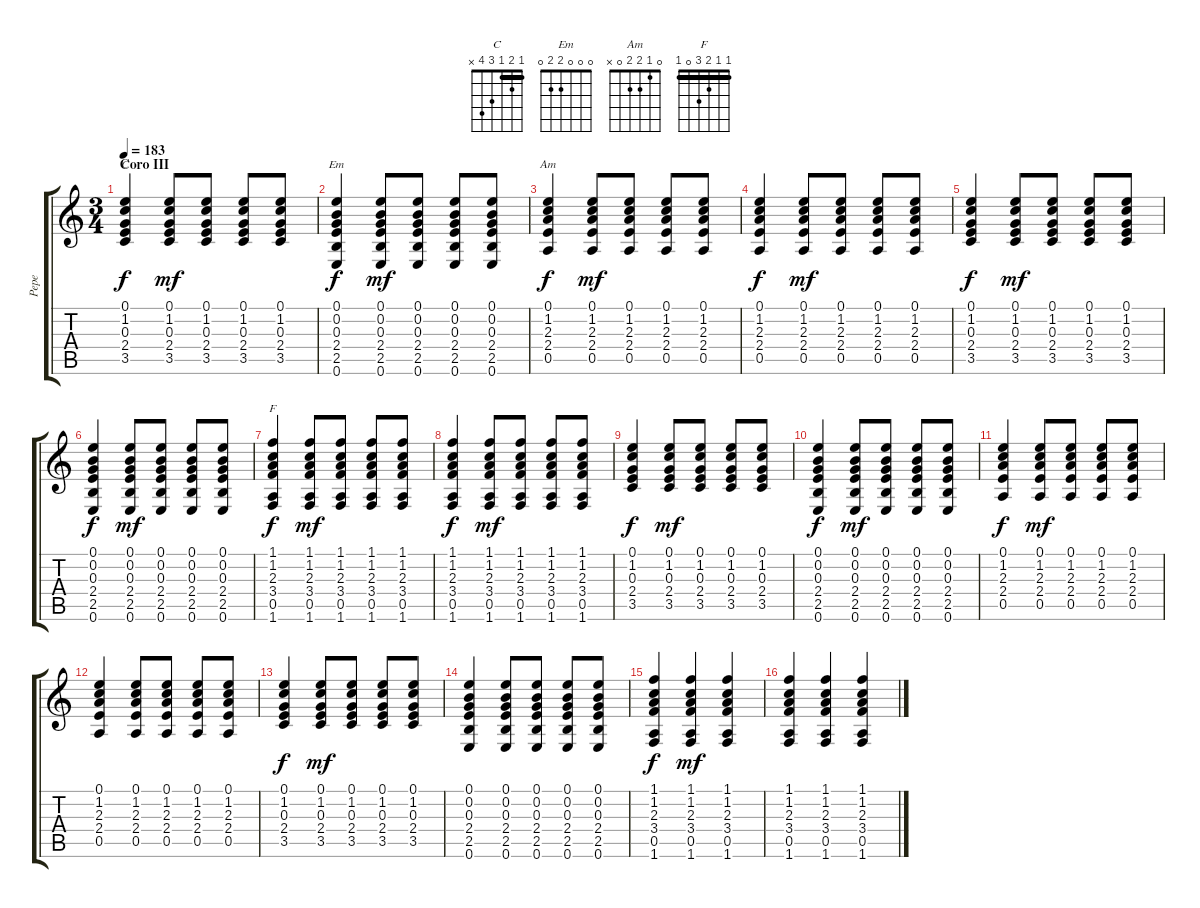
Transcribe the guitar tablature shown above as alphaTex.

\track ("Pepe" "Pepe") {instrument acousticguitarsteel}
\staff {score tabs}
\tuning (E4 B3 G3 D3 A2 E2) {hide}
\chord ("C" 1 2 1 3 4 x) {barre 1}
\chord ("Em" 0 0 0 2 2 0)
\chord ("Am" 0 1 2 2 0 x)
\chord ("F" 1 1 2 3 0 1) {barre 1}
\ts (3 4)
\section ("" "Coro III")
\tempo 183
\clef g2
\ks c
(0.1 1.2 0.3 2.4 3.5).4{ch "C" dy f} (0.1 1.2 0.3 2.4 3.5).8{dy mf} (0.1 1.2 0.3 2.4 3.5).8 (0.1 1.2 0.3 2.4 3.5).8 (0.1 1.2 0.3 2.4 3.5).8 |
(0.1 0.2 0.3 2.4 2.5 0.6).4{ch "Em" dy f} (0.1 0.2 0.3 2.4 2.5 0.6).8{dy mf} (0.1 0.2 0.3 2.4 2.5 0.6).8 (0.1 0.2 0.3 2.4 2.5 0.6).8 (0.1 0.2 0.3 2.4 2.5 0.6).8 |
(0.1 1.2 2.3 2.4 0.5).4{ch "Am" dy f} (0.1 1.2 2.3 2.4 0.5).8{dy mf} (0.1 1.2 2.3 2.4 0.5).8 (0.1 1.2 2.3 2.4 0.5).8 (0.1 1.2 2.3 2.4 0.5).8 |
(0.1 1.2 2.3 2.4 0.5).4{dy f} (0.1 1.2 2.3 2.4 0.5).8{dy mf} (0.1 1.2 2.3 2.4 0.5).8 (0.1 1.2 2.3 2.4 0.5).8 (0.1 1.2 2.3 2.4 0.5).8 |
(0.1 1.2 0.3 2.4 3.5).4{dy f} (0.1 1.2 0.3 2.4 3.5).8{dy mf} (0.1 1.2 0.3 2.4 3.5).8 (0.1 1.2 0.3 2.4 3.5).8 (0.1 1.2 0.3 2.4 3.5).8 |
(0.1 0.2 0.3 2.4 2.5 0.6).4{dy f} (0.1 0.2 0.3 2.4 2.5 0.6).8{dy mf} (0.1 0.2 0.3 2.4 2.5 0.6).8 (0.1 0.2 0.3 2.4 2.5 0.6).8 (0.1 0.2 0.3 2.4 2.5 0.6).8 |
(1.1 1.2 2.3 3.4 0.5 1.6).4{ch "F" dy f} (1.1 1.2 2.3 3.4 0.5 1.6).8{dy mf} (1.1 1.2 2.3 3.4 0.5 1.6).8 (1.1 1.2 2.3 3.4 0.5 1.6).8 (1.1 1.2 2.3 3.4 0.5 1.6).8 |
(1.1 1.2 2.3 3.4 0.5 1.6).4{dy f} (1.1 1.2 2.3 3.4 0.5 1.6).8{dy mf} (1.1 1.2 2.3 3.4 0.5 1.6).8 (1.1 1.2 2.3 3.4 0.5 1.6).8 (1.1 1.2 2.3 3.4 0.5 1.6).8 |
(0.1 1.2 0.3 2.4 3.5).4{dy f} (0.1 1.2 0.3 2.4 3.5).8{dy mf} (0.1 1.2 0.3 2.4 3.5).8 (0.1 1.2 0.3 2.4 3.5).8 (0.1 1.2 0.3 2.4 3.5).8 |
(0.1 0.2 0.3 2.4 2.5 0.6).4{dy f} (0.1 0.2 0.3 2.4 2.5 0.6).8{dy mf} (0.1 0.2 0.3 2.4 2.5 0.6).8 (0.1 0.2 0.3 2.4 2.5 0.6).8 (0.1 0.2 0.3 2.4 2.5 0.6).8 |
(0.1 1.2 2.3 2.4 0.5).4{dy f} (0.1 1.2 2.3 2.4 0.5).8{dy mf} (0.1 1.2 2.3 2.4 0.5).8 (0.1 1.2 2.3 2.4 0.5).8 (0.1 1.2 2.3 2.4 0.5).8 |
(0.1 1.2 2.3 2.4 0.5).4 (0.1 1.2 2.3 2.4 0.5).8 (0.1 1.2 2.3 2.4 0.5).8 (0.1 1.2 2.3 2.4 0.5).8 (0.1 1.2 2.3 2.4 0.5).8 |
(0.1 1.2 0.3 2.4 3.5).4{dy f} (0.1 1.2 0.3 2.4 3.5).8{dy mf} (0.1 1.2 0.3 2.4 3.5).8 (0.1 1.2 0.3 2.4 3.5).8 (0.1 1.2 0.3 2.4 3.5).8 |
(0.1 0.2 0.3 2.4 2.5 0.6).4 (0.1 0.2 0.3 2.4 2.5 0.6).8 (0.1 0.2 0.3 2.4 2.5 0.6).8 (0.1 0.2 0.3 2.4 2.5 0.6).8 (0.1 0.2 0.3 2.4 2.5 0.6).8 |
(1.1 1.2 2.3 3.4 0.5 1.6).4{dy f} (1.1 1.2 2.3 3.4 0.5 1.6).4{dy mf} (1.1 1.2 2.3 3.4 0.5 1.6).4 |
(1.1 1.2 2.3 3.4 0.5 1.6).4 (1.1 1.2 2.3 3.4 0.5 1.6).4 (1.1 1.2 2.3 3.4 0.5 1.6).4
